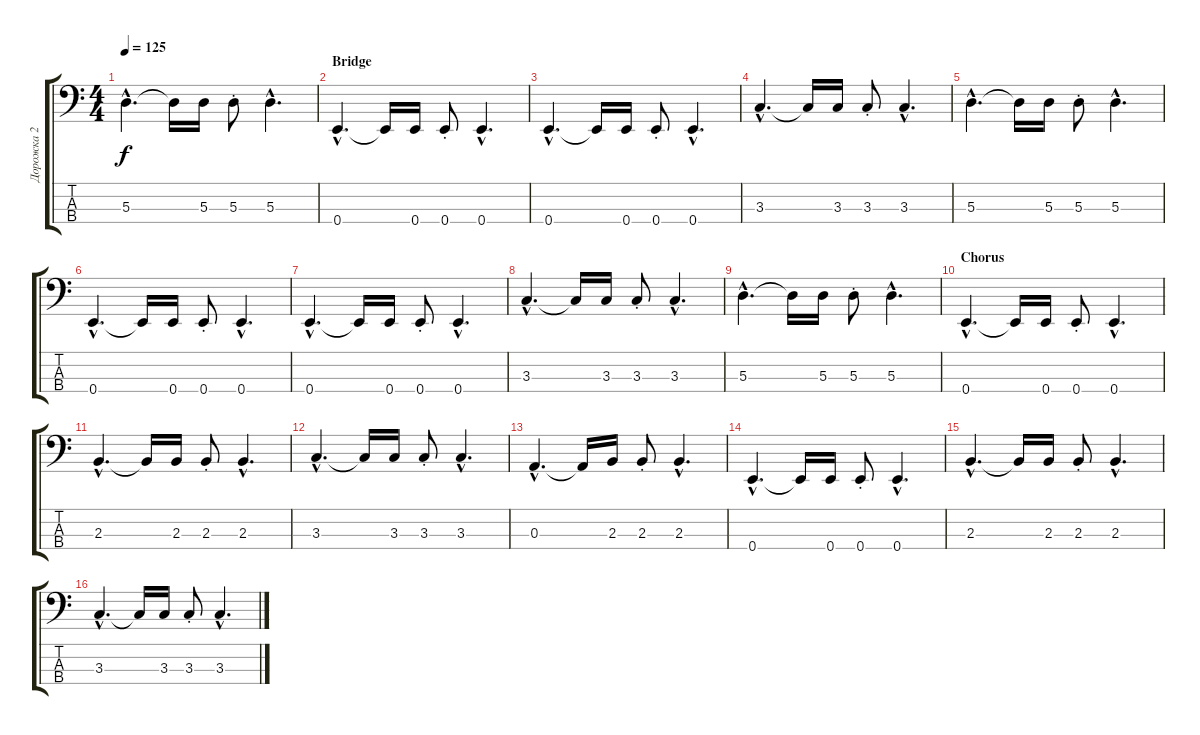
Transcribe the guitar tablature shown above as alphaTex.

\track ("Дорожка 2" "Дорожка 2") {instrument electricbassfinger}
\staff {score tabs}
\tuning (G2 D2 A1 E1) {hide}
\ts (4 4)
\tempo 125
\clef f4
\ks c
5.3{hac}.4{d dy f} 5.3{t}.16 5.3.16 5.3{st}.8 5.3{hac}.4{d} |
\section ("" "Bridge")
0.4{hac}.4{d} 0.4{t}.16 0.4.16 0.4{st}.8 0.4{hac}.4{d} |
0.4{hac}.4{d} 0.4{t}.16 0.4.16 0.4{st}.8 0.4{hac}.4{d} |
3.3{hac}.4{d} 3.3{t}.16 3.3.16 3.3{st}.8 3.3{hac}.4{d} |
5.3{hac}.4{d} 5.3{t}.16 5.3.16 5.3{st}.8 5.3{hac}.4{d} |
0.4{hac}.4{d} 0.4{t}.16 0.4.16 0.4{st}.8 0.4{hac}.4{d} |
0.4{hac}.4{d} 0.4{t}.16 0.4.16 0.4{st}.8 0.4{hac}.4{d} |
3.3{hac}.4{d} 3.3{t}.16 3.3.16 3.3{st}.8 3.3{hac}.4{d} |
5.3{hac}.4{d} 5.3{t}.16 5.3.16 5.3{st}.8 5.3{hac}.4{d} |
\section ("" "Chorus")
0.4{hac}.4{d} 0.4{t}.16 0.4.16 0.4{st}.8 0.4{hac}.4{d} |
2.3{hac}.4{d} 2.3{t}.16 2.3.16 2.3{st}.8 2.3{hac}.4{d} |
3.3{hac}.4{d} 3.3{t}.16 3.3.16 3.3{st}.8 3.3{hac}.4{d} |
0.3{hac}.4{d} 0.3{t}.16 2.3.16 2.3{st}.8 2.3{hac}.4{d} |
0.4{hac}.4{d} 0.4{t}.16 0.4.16 0.4{st}.8 0.4{hac}.4{d} |
2.3{hac}.4{d} 2.3{t}.16 2.3.16 2.3{st}.8 2.3{hac}.4{d} |
3.3{hac}.4{d} 3.3{t}.16 3.3.16 3.3{st}.8 3.3{hac}.4{d}
